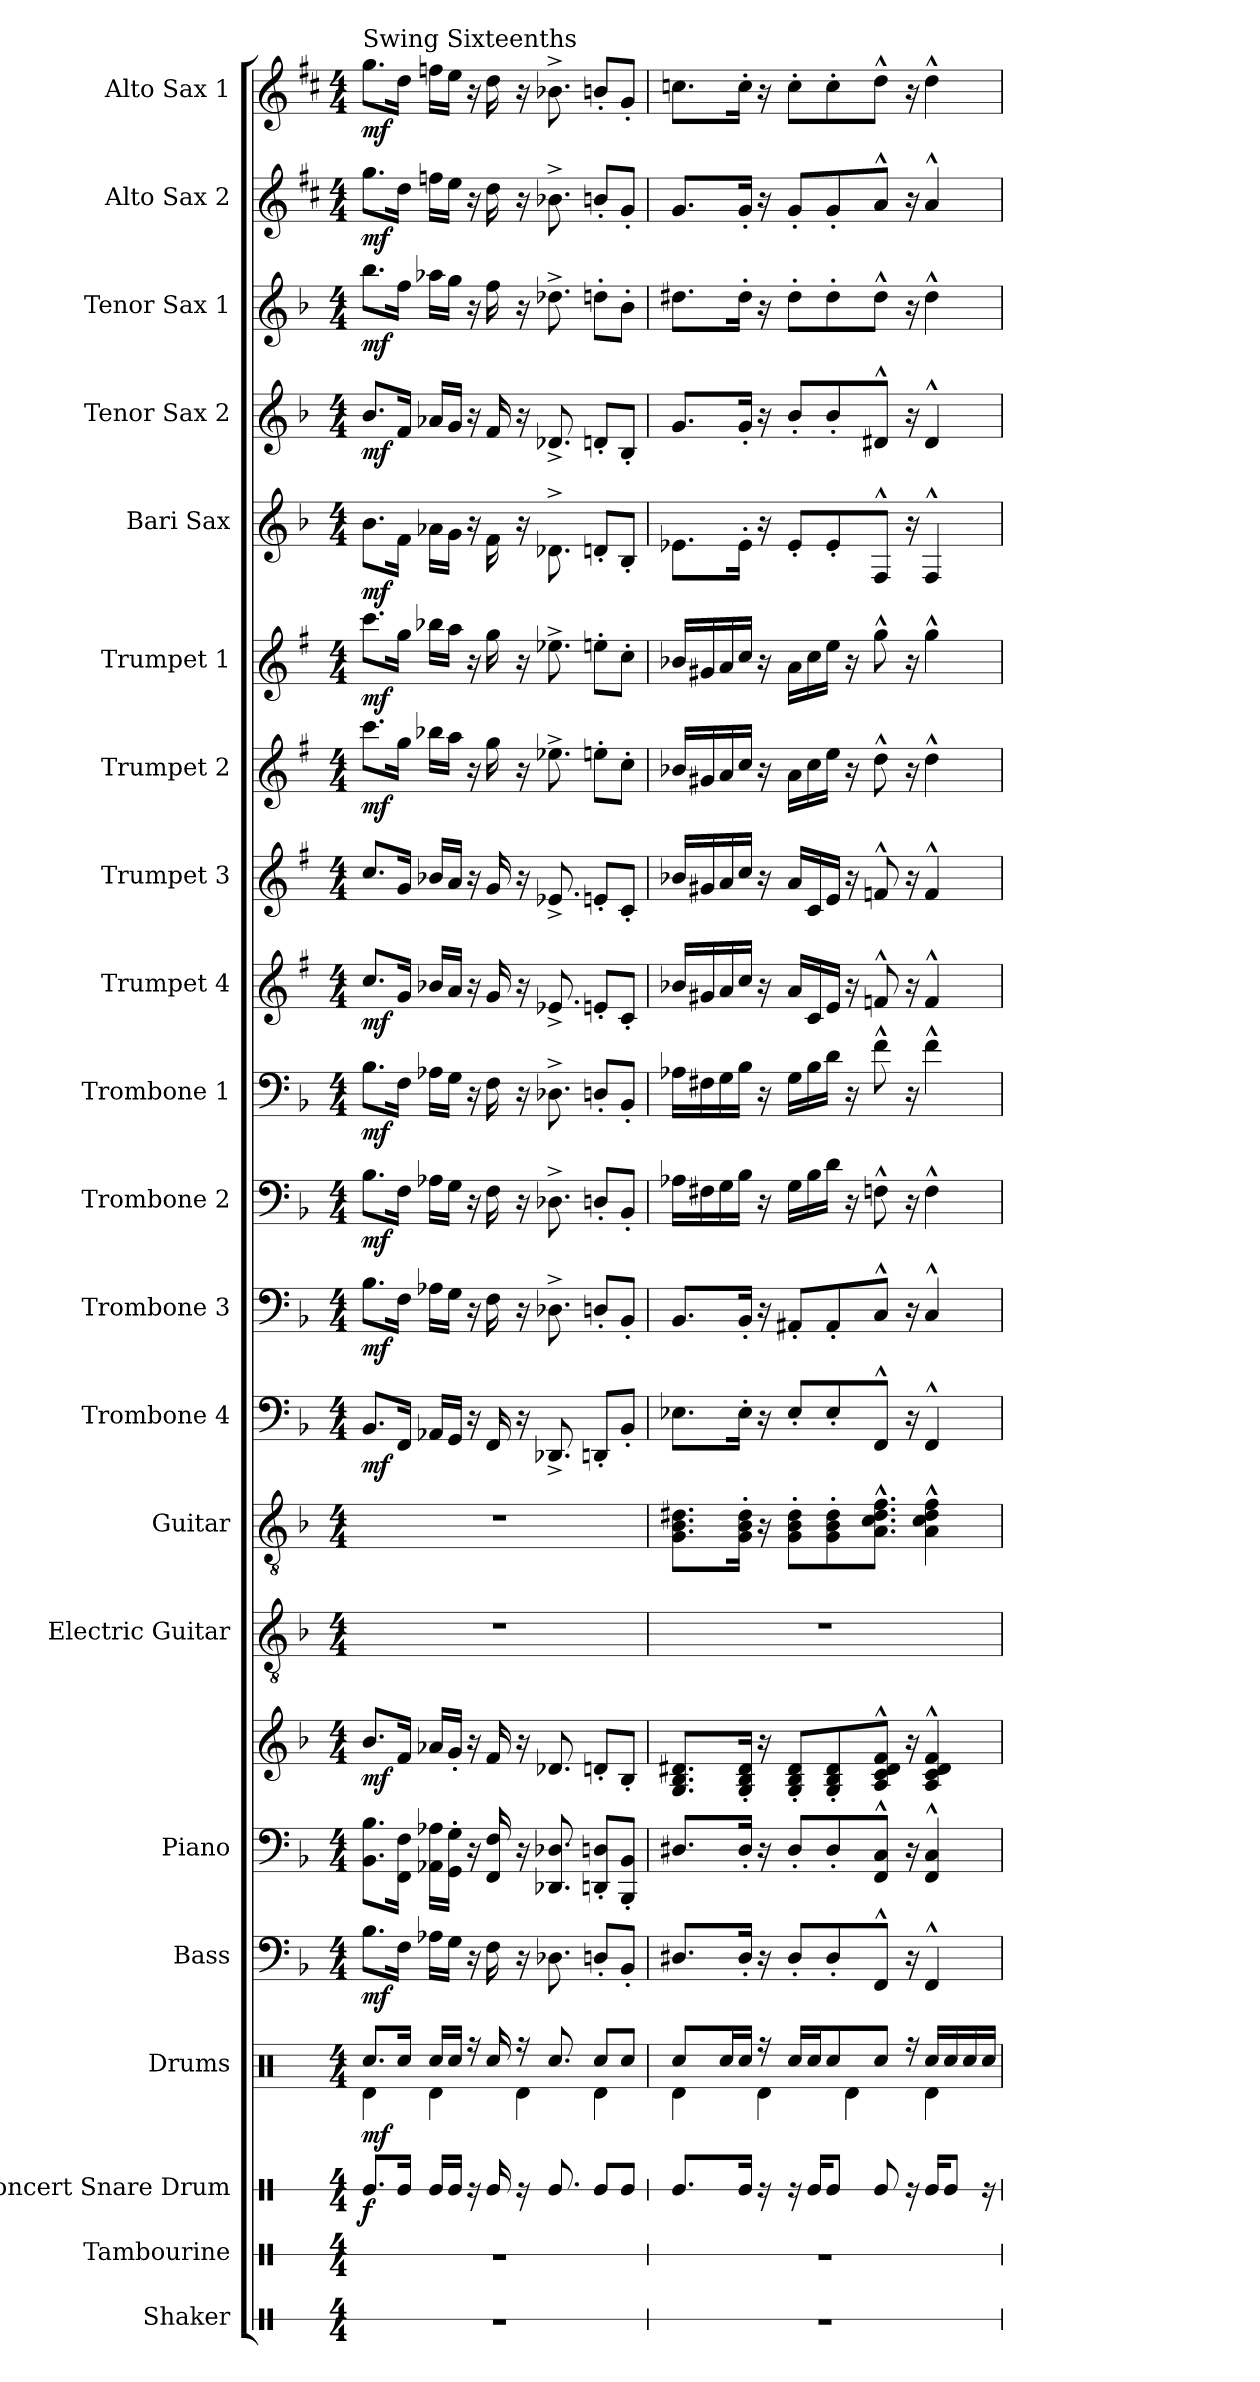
**kern	**kern	**kern	**dynam	**kern	**dynam	**kern	**dynam	**kern	**kern	**dynam	**kern	**kern	**kern	**dynam	**kern	**dynam	**kern	**dynam	**kern	**dynam	**kern	**dynam	**kern	**dynam	**kern	**dynam	**kern	**dynam	**kern	**dynam	**kern	**dynam	**kern	**dynam	**kern	**dynam	**kern	**dynam
*part21	*part20	*part19	*part19	*part18	*part18	*part17	*part17	*part16	*part16	*part16	*part15	*part14	*part13	*part13	*part12	*part12	*part11	*part11	*part10	*part10	*part9	*part9	*part8	*part8	*part7	*part7	*part6	*part6	*part5	*part5	*part4	*part4	*part3	*part3	*part2	*part2	*part1	*part1
*staff22	*staff21	*staff20	*staff20	*staff19	*staff19	*staff18	*staff18	*staff17	*staff16	*staff16/17	*staff15	*staff14	*staff13	*staff13	*staff12	*staff12	*staff11	*staff11	*staff10	*staff10	*staff9	*staff9	*staff8	*staff8	*staff7	*staff7	*staff6	*staff6	*staff5	*staff5	*staff4	*staff4	*staff3	*staff3	*staff2	*staff2	*staff1	*staff1
*I"Shaker	*I"Tambourine	*I"Concert Snare Drum	*	*I"Drums	*	*I"Bass	*	*I"Piano	*	*	*I"Electric Guitar	*I"Guitar	*I"Trombone 4	*	*I"Trombone 3	*	*I"Trombone 2	*	*I"Trombone 1	*	*I"Trumpet 4	*	*I"Trumpet 3	*	*I"Trumpet 2	*	*I"Trumpet 1	*	*I"Bari Sax	*	*I"Tenor Sax 2	*	*I"Tenor Sax 1	*	*I"Alto Sax 2	*	*I"Alto Sax 1	*
*I'Sh.	*I'Tamb.	*I'Con. Sn.	*	*I'Drums	*	*I'Bass	*	*I'Pno.	*	*	*I'El. Guit.	*I'Gtr.	*I'Tbn. 4	*	*I'Tbn. 3	*	*I'Tbn. 2	*	*I'Tbn. 1	*	*I'Tpt. 4	*	*I'Tpt. 3	*	*I'Tpt. 2	*	*I'Tpt. 1	*	*I'Bari	*	*I'Tenor 2	*	*I'Tenor 1	*	*I'Alto 2	*	*I'Alto 1	*
*stria1	*stria1	*stria1	*	*	*	*	*	*	*	*	*	*	*	*	*	*	*	*	*	*	*	*	*	*	*	*	*	*	*	*	*	*	*	*	*	*	*	*
*clefX	*clefX	*clefX	*	*clefX	*	*clefF4	*	*clefF4	*clefG2	*	*clefGv2	*clefGv2	*clefF4	*	*clefF4	*	*clefF4	*	*clefF4	*	*clefG2	*	*clefG2	*	*clefG2	*	*clefG2	*	*clefG2	*	*clefG2	*	*clefG2	*	*clefG2	*	*clefG2	*
*	*	*	*	*	*	*ITrd7c12	*	*	*	*	*	*	*	*	*	*	*	*	*	*	*ITrd1c2	*	*ITrd1c2	*	*ITrd1c2	*	*ITrd1c2	*	*ITrd12c21	*	*ITrd8c14	*	*ITrd8c14	*	*ITrd5c9	*	*ITrd5c9	*
*k[]	*k[]	*k[]	*	*k[]	*	*k[b-]	*	*k[b-]	*k[b-]	*	*k[b-]	*k[b-]	*k[b-]	*	*k[b-]	*	*k[b-]	*	*k[b-]	*	*k[b-]	*	*k[b-]	*	*k[b-]	*	*k[b-]	*	*k[b-]	*	*k[b-]	*	*k[b-]	*	*k[b-]	*	*k[b-]	*
*M4/4	*M4/4	*M4/4	*	*M4/4	*	*M4/4	*	*M4/4	*M4/4	*	*M4/4	*M4/4	*M4/4	*	*M4/4	*	*M4/4	*	*M4/4	*	*M4/4	*	*M4/4	*	*M4/4	*	*M4/4	*	*M4/4	*	*M4/4	*	*M4/4	*	*M4/4	*	*M4/4	*
*MM120	*MM120	*MM120	*	*MM120	*	*MM120	*	*MM120	*MM120	*	*MM120	*MM120	*MM120	*	*MM120	*	*MM120	*	*MM120	*	*MM120	*	*MM120	*	*MM120	*	*MM120	*	*MM120	*	*MM120	*	*MM120	*	*MM120	*	*MM120	*
=1	=1	=1	=1	=1	=1	=1	=1	=1	=1	=1	=1	=1	=1	=1	=1	=1	=1	=1	=1	=1	=1	=1	=1	=1	=1	=1	=1	=1	=1	=1	=1	=1	=1	=1	=1	=1	=1	=1
*	*	*	*	*^	*	*	*	*	*	*	*	*	*	*	*	*	*	*	*	*	*	*	*	*	*	*	*	*	*	*	*	*	*	*	*	*	*	*
!	!	!	!	!	!	!	!	!	!	!	!	!	!	!	!	!	!	!	!	!	!	!	!	!	!	!	!	!	!	!	!	!	!	!	!	!	!	!LO:TX:a:t=Swing Sixteenths	!
!	!	!	!LO:DY:b	!	!	!LO:DY:b	!	!LO:DY:b	!	!	!LO:DY:b	!	!	!	!LO:DY:b	!	!LO:DY:b	!	!LO:DY:b	!	!LO:DY:b	!	!LO:DY:b	!	!LO:DY:b	!	!	!	!	!	!	!	!	!	!	!	!	!	!
!	!	!	!	!	!	!	!	!	!	!	!	!	!	!	!	!	!	!	!	!	!	!	!	!	!LO:DY:n=1:b	!	!LO:DY:b	!	!LO:DY:b	!	!LO:DY:b	!	!LO:DY:b	!	!LO:DY:b	!	!LO:DY:b	!	!LO:DY:b
1r	1r	8.Re/L	f	8.Rcc/L	4Rd\	mf	8.BB-\L	mf	8.BB-\ 8.B-\L	8.b-/L	mf	1r	1r	8.BB-/L	mf	8.B-\L	mf	8.B-\L	mf	8.B-\L	mf	8.b-/L	mf	8.b-/L	mf mf	8.bb-\L	mf	8.bb-\L	mf	8.B-\L	mf	8.B-/L	mf	8.b-\L	mf	8.b-\L	mf	8.b-\L	mf
.	.	16Re/Jk	.	16Rcc/Jk	.	.	16FF\Jk	.	16FF\ 16F\Jk	16f/Jk	.	.	.	16FF/Jk	.	16F\Jk	.	16F\Jk	.	16F\Jk	.	16f/Jk	.	16f/Jk	.	16ff\Jk	.	16ff\Jk	.	16F\Jk	.	16F/Jk	.	16f\Jk	.	16f\Jk	.	16f\Jk	.
.	.	16Re/LL	.	16Rcc/LL	4Rd\	.	16AA-X\LL	.	16AA-X\ 16A-X\LL	16a-X/LL	.	.	.	16AA-X/LL	.	16A-X\LL	.	16A-X\LL	.	16A-X\LL	.	16a-X/LL	.	16a-X/LL	.	16aa-X\LL	.	16aa-X\LL	.	16A-X\LL	.	16A-X/LL	.	16a-X\LL	.	16a-X\LL	.	16a-X\LL	.
.	.	16Re/JJ	.	16Rcc/JJ	.	.	16GG\JJ	.	16GG\' 16G\'JJ	16g'/JJ	.	.	.	16GG/JJ	.	16G\JJ	.	16G\JJ	.	16G\JJ	.	16g/JJ	.	16g/JJ	.	16gg\JJ	.	16gg\JJ	.	16G\JJ	.	16G/JJ	.	16g\JJ	.	16g\JJ	.	16g\JJ	.
.	.	16r	.	16r	.	.	16r	.	16r	16r	.	.	.	16r	.	16r	.	16r	.	16r	.	16r	.	16r	.	16r	.	16r	.	16r	.	16r	.	16r	.	16r	.	16r	.
.	.	16Re/	.	16Rcc/	.	.	16FF\	.	16FF/ 16F/	16f/	.	.	.	16FF/	.	16F\	.	16F\	.	16F\	.	16f/	.	16f/	.	16ff\	.	16ff\	.	16F\	.	16F/	.	16f\	.	16f\	.	16f\	.
.	.	16r	.	16r	4Rd\	.	16r	.	16r	16r	.	.	.	16r	.	16r	.	16r	.	16r	.	16r	.	16r	.	16r	.	16r	.	16r	.	16r	.	16r	.	16r	.	16r	.
.	.	8.Re/	.	8.Rcc/	.	.	8.DD-X\	.	8.DD-X/ 8.D-X/	8.d-X/	.	.	.	8.DD-X^/	.	8.D-X^\	.	8.D-X^\	.	8.D-X^\	.	8.d-X^/	.	8.d-X^/	.	8.dd-X^\	.	8.dd-X^\	.	8.D-X^\	.	8.D-X^/	.	8.d-X^\	.	8.d-X^\	.	8.d-X^\	.
.	.	8Re/L	.	8Rcc/L	4Rd\	.	8DDn'/L	.	8DDn/' 8Dn/'L	8dn'/L	.	.	.	8DDn'/L	.	8Dn'/L	.	8Dn'/L	.	8Dn'/L	.	8dn'/L	.	8dn'/L	.	8ddn'\L	.	8ddn'\L	.	8Dn'/L	.	8Dn'/L	.	8dn'\L	.	8dn'/L	.	8dn'/L	.
.	.	8Re/J	.	8Rcc/J	.	.	8BBB-'/J	.	8BBB-/' 8BB-/'J	8B-'/J	.	.	.	8BB-'/J	.	8BB-'/J	.	8BB-'/J	.	8BB-'/J	.	8B-'/J	.	8B-'/J	.	8b-'\J	.	8b-'\J	.	8BB-'/J	.	8BB-'/J	.	8B-'\J	.	8B-'/J	.	8B-'/J	.
=2	=2	=2	=2	=2	=2	=2	=2	=2	=2	=2	=2	=2	=2	=2	=2	=2	=2	=2	=2	=2	=2	=2	=2	=2	=2	=2	=2	=2	=2	=2	=2	=2	=2	=2	=2	=2	=2	=2	=2
1r	1r	8.Re/L	.	8Rcc/L	4Rd\	.	8.DD#X/L	.	8.D#X/L	8.G/ 8.B-/ 8.d#X/L	.	1r	8.G\ 8.B-\ 8.d#X\L	8.E-X\L	.	8.BB-/L	.	16A-X\LL	.	16A-X\LL	.	16a-X/LL	.	16a-X/LL	.	16a-X/LL	.	16a-X/LL	.	8.E-X\L	.	8.G/L	.	8.d#X\L	.	8.B-/L	.	8.e-X\L	.
.	.	.	.	.	.	.	.	.	.	.	.	.	.	.	.	.	.	16F#X\	.	16F#X\	.	16f#X/	.	16f#X/	.	16f#X/	.	16f#X/	.	.	.	.	.	.	.	.	.	.	.
.	.	.	.	16Rcc/L	.	.	.	.	.	.	.	.	.	.	.	.	.	16G\	.	16G\	.	16g/	.	16g/	.	16g/	.	16g/	.	.	.	.	.	.	.	.	.	.	.
.	.	16Re/Jk	.	16Rcc/JJ	.	.	16DD#'/Jk	.	16D#'/Jk	16G/' 16B-/' 16d#/'Jk	.	.	16G\' 16B-\' 16d#\'Jk	16E-'\Jk	.	16BB-'/Jk	.	16B-\JJ	.	16B-\JJ	.	16b-/JJ	.	16b-/JJ	.	16b-/JJ	.	16b-/JJ	.	16E-'\Jk	.	16G'/Jk	.	16d#'\Jk	.	16B-'/Jk	.	16e-'\Jk	.
.	.	16r	.	16r	4Rd\	.	16r	.	16r	16r	.	.	16r	16r	.	16r	.	16r	.	16r	.	16r	.	16r	.	16r	.	16r	.	16r	.	16r	.	16r	.	16r	.	16r	.
.	.	16r	.	16Rcc/LL	.	.	8DD#'/L	.	8D#'/L	8G/' 8B-/' 8d#/'L	.	.	8G\' 8B-\' 8d#\'L	8E-'/L	.	8AA#X'/L	.	16G\LL	.	16G\LL	.	16g/LL	.	16g/LL	.	16g\LL	.	16g\LL	.	8E-'/L	.	8B-'/L	.	8d#'\L	.	8B-'/L	.	8e-'\L	.
.	.	16Re/KL	.	16Rcc/J	.	.	.	.	.	.	.	.	.	.	.	.	.	16B-\	.	16B-\	.	16B-/	.	16B-/	.	16b-\	.	16b-\	.	.	.	.	.	.	.	.	.	.	.
.	.	8Re/J	.	8Rcc/	.	.	8DD#'/	.	8D#'/	8G/' 8B-/' 8d#/'	.	.	8G\' 8B-\' 8d#\'	8E-'/	.	8AA#'/	.	16d\JJ	.	16d\JJ	.	16d/JJ	.	16d/JJ	.	16dd\JJ	.	16dd\JJ	.	8E-'/	.	8B-'/	.	8d#'\	.	8B-'/	.	8e-'\	.
.	.	.	.	.	4Rd\	.	.	.	.	.	.	.	.	.	.	.	.	16r	.	16r	.	16r	.	16r	.	16r	.	16r	.	.	.	.	.	.	.	.	.	.	.
.	.	8Re/	.	8Rcc/J	.	.	8FFF^^/J	.	8FF/^^ 8C/^^J	8A/^^ 8c/^^ 8d#/^^ 8f/^^J	.	.	8.A\^^ 8.c\^^ 8.d#\^^ 8.f\^^J	8FF^^/J	.	8C^^/J	.	8Fn^^\	.	8f^^\	.	8e-X^^/	.	8e-X^^/	.	8cc^^\	.	8ff^^\	.	8FF^^/J	.	8D#X^^/J	.	8d#^^\J	.	8c^^/J	.	8f^^\J	.
.	.	16r	.	16r	.	.	16r	.	16r	16r	.	.	.	16r	.	16r	.	16r	.	16r	.	16r	.	16r	.	16r	.	16r	.	16r	.	16r	.	16r	.	16r	.	16r	.
.	.	16Re/KL	.	16Rcc/LL	4Rd\	.	4FFF^^/	.	4FF/^^ 4C/^^	4A/^^ 4c/^^ 4d#/^^ 4f/^^	.	.	4A\^^ 4c\^^ 4d#\^^ 4f\^^	4FF^^/	.	4C^^/	.	4F^^\	.	4f^^\	.	4e-^^/	.	4e-^^/	.	4cc^^\	.	4ff^^\	.	4FF^^/	.	4D#^^/	.	4d#^^\	.	4c^^/	.	4f^^\	.
.	.	8Re/J	.	16Rcc/	.	.	.	.	.	.	.	.	.	.	.	.	.	.	.	.	.	.	.	.	.	.	.	.	.	.	.	.	.	.	.	.	.	.	.
.	.	.	.	16Rcc/	.	.	.	.	.	.	.	.	.	.	.	.	.	.	.	.	.	.	.	.	.	.	.	.	.	.	.	.	.	.	.	.	.	.	.
.	.	16r	.	16Rcc/JJ	.	.	.	.	.	.	.	.	.	.	.	.	.	.	.	.	.	.	.	.	.	.	.	.	.	.	.	.	.	.	.	.	.	.	.
*	*	*	*	*v	*v	*	*	*	*	*	*	*	*	*	*	*	*	*	*	*	*	*	*	*	*	*	*	*	*	*	*	*	*	*	*	*	*	*	*
=	=	=	=	=	=	=	=	=	=	=	=	=	=	=	=	=	=	=	=	=	=	=	=	=	=	=	=	=	=	=	=	=	=	=	=	=	=	=
*-	*-	*-	*-	*-	*-	*-	*-	*-	*-	*-	*-	*-	*-	*-	*-	*-	*-	*-	*-	*-	*-	*-	*-	*-	*-	*-	*-	*-	*-	*-	*-	*-	*-	*-	*-	*-	*-	*-
